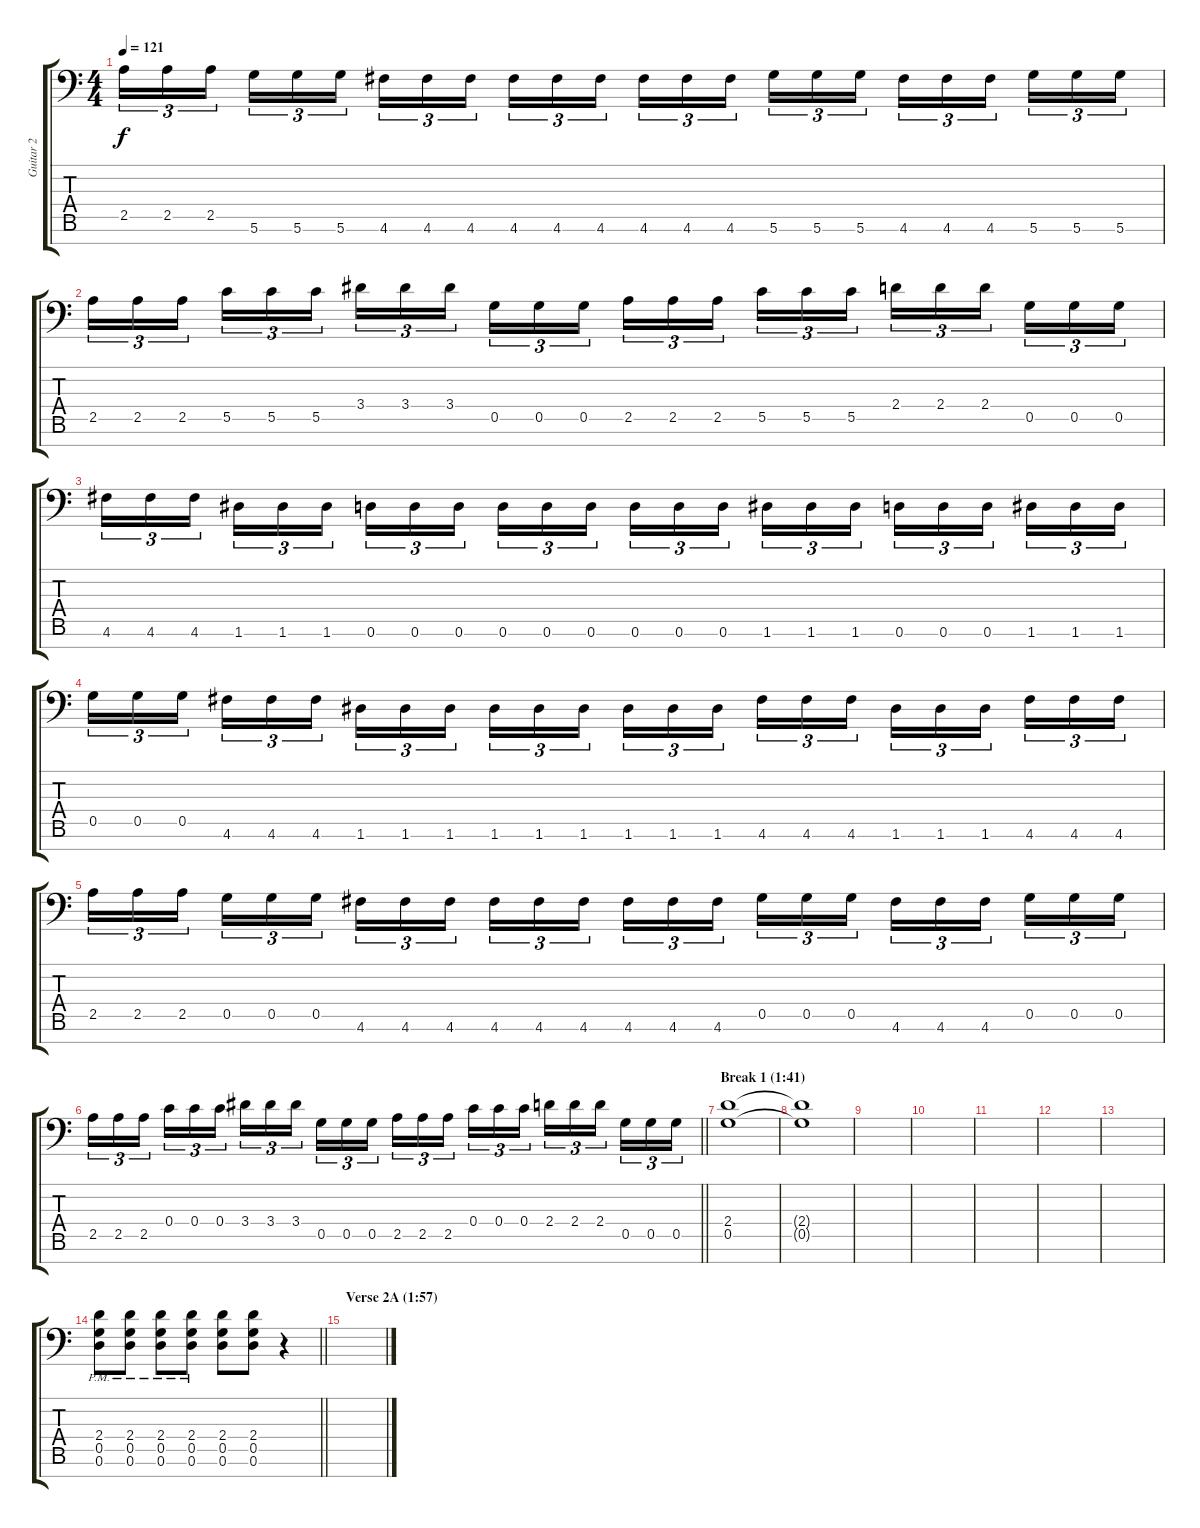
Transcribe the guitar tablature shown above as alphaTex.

\track ("Guitar 2" "Guitar 2") {instrument distortionguitar}
\staff {score tabs}
\tuning (D4 A3 F3 C3 G2 D2 A1) {hide}
\ts (4 4)
\tempo 121
\clef f4
\ks c
2.5.16{tu (3 2) dy f} 2.5.16{tu (3 2)} 2.5.16{tu (3 2) beam splitsecondary} 5.6.16{tu (3 2)} 5.6.16{tu (3 2)} 5.6.16{tu (3 2)} 4.6.16{tu (3 2)} 4.6.16{tu (3 2)} 4.6.16{tu (3 2) beam splitsecondary} 4.6.16{tu (3 2)} 4.6.16{tu (3 2)} 4.6.16{tu (3 2)} 4.6.16{tu (3 2)} 4.6.16{tu (3 2)} 4.6.16{tu (3 2) beam splitsecondary} 5.6.16{tu (3 2)} 5.6.16{tu (3 2)} 5.6.16{tu (3 2)} 4.6.16{tu (3 2)} 4.6.16{tu (3 2)} 4.6.16{tu (3 2) beam splitsecondary} 5.6.16{tu (3 2)} 5.6.16{tu (3 2)} 5.6.16{tu (3 2)} |
2.5.16{tu (3 2)} 2.5.16{tu (3 2)} 2.5.16{tu (3 2) beam splitsecondary} 5.5.16{tu (3 2)} 5.5.16{tu (3 2)} 5.5.16{tu (3 2)} 3.4.16{tu (3 2)} 3.4.16{tu (3 2)} 3.4.16{tu (3 2) beam splitsecondary} 0.5.16{tu (3 2)} 0.5.16{tu (3 2)} 0.5.16{tu (3 2)} 2.5.16{tu (3 2)} 2.5.16{tu (3 2)} 2.5.16{tu (3 2) beam splitsecondary} 5.5.16{tu (3 2)} 5.5.16{tu (3 2)} 5.5.16{tu (3 2)} 2.4.16{tu (3 2)} 2.4.16{tu (3 2)} 2.4.16{tu (3 2) beam splitsecondary} 0.5.16{tu (3 2)} 0.5.16{tu (3 2)} 0.5.16{tu (3 2)} |
4.6.16{tu (3 2)} 4.6.16{tu (3 2)} 4.6.16{tu (3 2) beam splitsecondary} 1.6.16{tu (3 2)} 1.6.16{tu (3 2)} 1.6.16{tu (3 2)} 0.6.16{tu (3 2)} 0.6.16{tu (3 2)} 0.6.16{tu (3 2) beam splitsecondary} 0.6.16{tu (3 2)} 0.6.16{tu (3 2)} 0.6.16{tu (3 2)} 0.6.16{tu (3 2)} 0.6.16{tu (3 2)} 0.6.16{tu (3 2) beam splitsecondary} 1.6.16{tu (3 2)} 1.6.16{tu (3 2)} 1.6.16{tu (3 2)} 0.6.16{tu (3 2)} 0.6.16{tu (3 2)} 0.6.16{tu (3 2) beam splitsecondary} 1.6.16{tu (3 2)} 1.6.16{tu (3 2)} 1.6.16{tu (3 2)} |
0.5.16{tu (3 2)} 0.5.16{tu (3 2)} 0.5.16{tu (3 2) beam splitsecondary} 4.6.16{tu (3 2)} 4.6.16{tu (3 2)} 4.6.16{tu (3 2)} 1.6.16{tu (3 2)} 1.6.16{tu (3 2)} 1.6.16{tu (3 2) beam splitsecondary} 1.6.16{tu (3 2)} 1.6.16{tu (3 2)} 1.6.16{tu (3 2)} 1.6.16{tu (3 2)} 1.6.16{tu (3 2)} 1.6.16{tu (3 2) beam splitsecondary} 4.6.16{tu (3 2)} 4.6.16{tu (3 2)} 4.6.16{tu (3 2)} 1.6.16{tu (3 2)} 1.6.16{tu (3 2)} 1.6.16{tu (3 2) beam splitsecondary} 4.6.16{tu (3 2)} 4.6.16{tu (3 2)} 4.6.16{tu (3 2)} |
2.5.16{tu (3 2)} 2.5.16{tu (3 2)} 2.5.16{tu (3 2) beam splitsecondary} 0.5.16{tu (3 2)} 0.5.16{tu (3 2)} 0.5.16{tu (3 2)} 4.6.16{tu (3 2)} 4.6.16{tu (3 2)} 4.6.16{tu (3 2) beam splitsecondary} 4.6.16{tu (3 2)} 4.6.16{tu (3 2)} 4.6.16{tu (3 2)} 4.6.16{tu (3 2)} 4.6.16{tu (3 2)} 4.6.16{tu (3 2) beam splitsecondary} 0.5.16{tu (3 2)} 0.5.16{tu (3 2)} 0.5.16{tu (3 2)} 4.6.16{tu (3 2)} 4.6.16{tu (3 2)} 4.6.16{tu (3 2) beam splitsecondary} 0.5.16{tu (3 2)} 0.5.16{tu (3 2)} 0.5.16{tu (3 2)} |
\barLineRight lightlight
2.5.16{tu (3 2)} 2.5.16{tu (3 2)} 2.5.16{tu (3 2) beam splitsecondary} 0.4.16{tu (3 2)} 0.4.16{tu (3 2)} 0.4.16{tu (3 2)} 3.4.16{tu (3 2)} 3.4.16{tu (3 2)} 3.4.16{tu (3 2) beam splitsecondary} 0.5.16{tu (3 2)} 0.5.16{tu (3 2)} 0.5.16{tu (3 2)} 2.5.16{tu (3 2)} 2.5.16{tu (3 2)} 2.5.16{tu (3 2) beam splitsecondary} 0.4.16{tu (3 2)} 0.4.16{tu (3 2)} 0.4.16{tu (3 2)} 2.4.16{tu (3 2)} 2.4.16{tu (3 2)} 2.4.16{tu (3 2) beam splitsecondary} 0.5.16{tu (3 2)} 0.5.16{tu (3 2)} 0.5.16{tu (3 2)} |
\section ("" "Break 1 (1:41)")
(2.4 0.5).1{volume 3} |
(2.4{t} 0.5{t}).1 |
|
|
|
|
|
\barLineRight lightlight
(2.4{pm} 0.5{pm} 0.6).8 (2.4{pm} 0.5{pm} 0.6).8 (2.4{pm} 0.5{pm} 0.6).8 (2.4{pm} 0.5{pm} 0.6).8 (2.4 0.5 0.6).8 (2.4 0.5 0.6).8 r.4 |
\section ("" "Verse 2A (1:57)")
